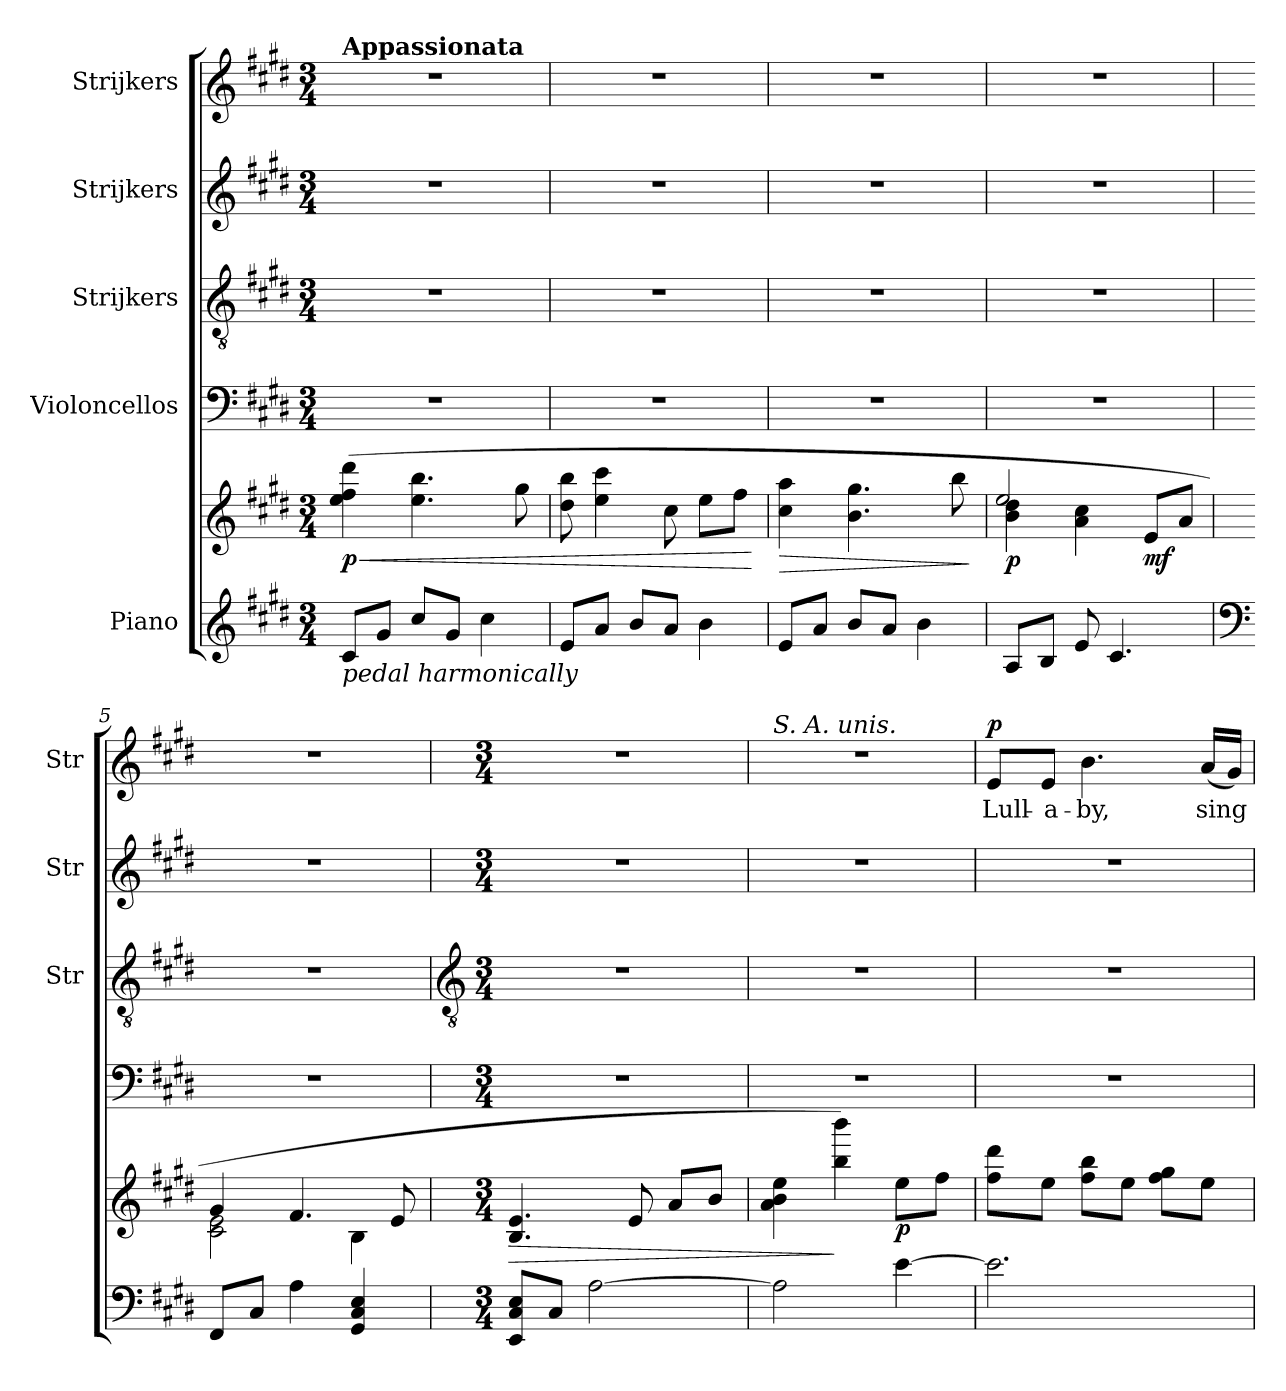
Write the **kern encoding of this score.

**kern	**kern	**dynam	**kern	**kern	**kern	**kern	**text	**dynam
*part5	*part5	*part5	*part4	*part3	*part2	*part1	*part1	*part1
*staff6	*staff5	*staff5/6	*staff4	*staff3	*staff2	*staff1	*staff1	*staff1
*I"Piano	*	*	*I"Violoncellos	*I"Strijkers	*I"Strijkers	*I"Strijkers	*	*
*	*	*	*	*I'Str	*I'Str	*I'Str	*	*
*clefG2	*clefG2	*	*clefF4	*clefGv2	*clefG2	*clefG2	*	*
*k[f#c#g#d#]	*k[f#c#g#d#]	*	*k[f#c#g#d#]	*k[f#c#g#d#]	*k[f#c#g#d#]	*k[f#c#g#d#]	*	*
*E:	*E:	*	*E:	*E:	*E:	*E:	*	*
*M3/4	*M3/4	*	*M3/4	*M3/4	*M3/4	*M3/4	*	*
*MM80	*MM80	*	*MM80	*MM80	*MM80	*MM80	*	*
=1	=1	=1	=1	=1	=1	=1	=1	=1
!	!	!	!	!	!	!LO:TX:a:B:t=Appassionata	!	!
!LO:TX:b:i:t=pedal harmonically	!	!	!	!	!	!	!	!
!	!	!LO:HP:b	!LO:N:vis=1	!LO:N:vis=1	!LO:N:vis=1	!LO:N:vis=1	!	!
*	*^	*	*	*	*	*	*	*
!	!	!	!LO:DY:n=1:b	!	!	!	!	!	!
8c#/L	(>4ee\ 4ff#\ 4ddd#\	4ryy	< p	2.r	2.r	2.r	2.r	.	.
8g#/J	.	.	.	.	.	.	.	.	.
8cc#/L	4.ee\ 4.bb\	4ryy	.	.	.	.	.	.	.
8g#/J	.	.	.	.	.	.	.	.	.
4cc#\	.	4ryy	.	.	.	.	.	.	.
.	8gg#\	.	.	.	.	.	.	.	.
=2	=2	=2	=2	=2	=2	=2	=2	=2	=2
!	!	!	!	!LO:N:vis=1	!LO:N:vis=1	!LO:N:vis=1	!LO:N:vis=1	!	!
8e/L	8dd#\ 8bb\	4ryy	.	2.r	2.r	2.r	2.r	.	.
8a/J	4ee\ 4ccc#\	.	.	.	.	.	.	.	.
8b/L	.	4ryy	.	.	.	.	.	.	.
8a/J	8cc#\	.	.	.	.	.	.	.	.
4b\	8ee\L	4ryy	.	.	.	.	.	.	.
.	8ff#\J	.	.	.	.	.	.	.	.
*	*v	*v	*	*	*	*	*	*	*
.	.	[	.	.	.	.	.	.
=3	=3	=3	=3	=3	=3	=3	=3	=3
!	!	!LO:HP:b	!LO:N:vis=1	!LO:N:vis=1	!LO:N:vis=1	!LO:N:vis=1	!	!
*	*^	*	*	*	*	*	*	*
8e/L	4cc#\ 4aa\	4ryy	>	2.r	2.r	2.r	2.r	.	.
8a/J	.	.	.	.	.	.	.	.	.
8b/L	4.b\ 4.gg#\	4ryy	.	.	.	.	.	.	.
8a/J	.	.	.	.	.	.	.	.	.
4b\	.	4ryy	.	.	.	.	.	.	.
.	8bb\	.	.	.	.	.	.	.	.
*	*v	*v	*	*	*	*	*	*	*
.	.	]	.	.	.	.	.	.
=4	=4	=4	=4	=4	=4	=4	=4	=4
*	*^	*	*	*	*	*	*	*
!	!	!	!LO:DY:b	!LO:N:vis=1	!LO:N:vis=1	!LO:N:vis=1	!LO:N:vis=1	!	!
8A/L	4b\ 4dd#\	2ee/	p	2.r	2.r	2.r	2.r	.	.
8B/J	.	.	.	.	.	.	.	.	.
8e/	4a\ 4cc#\	.	.	.	.	.	.	.	.
4.c#/	.	.	.	.	.	.	.	.	.
!	!	!	!LO:DY:b	!	!	!	!	!	!
.	8e/L	4ryy	mf	.	.	.	.	.	.
.	8a/J	.	.	.	.	.	.	.	.
=5	=5	=5	=5	=5	=5	=5	=5	=5	=5
*clefF4	*	*	*	*	*	*	*	*	*
!	!	!	!	!LO:N:vis=1	!LO:N:vis=1	!LO:N:vis=1	!LO:N:vis=1	!	!
8FF#/L	4g#/	2c#\ 2e\	.	2.r	2.r	2.r	2.r	.	.
8C#/J	.	.	.	.	.	.	.	.	.
4A\	4.f#/	.	.	.	.	.	.	.	.
4GG#/ 4C#/ 4E/	.	4B\	.	.	.	.	.	.	.
.	8e/	.	.	.	.	.	.	.	.
*	*v	*v	*	*	*	*	*	*	*
!!LO:LB:g=z
=6	=6	=6	=6	=6	=6	=6	=6	=6
*	*	*	*	*clefGv2	*	*	*	*
*M3/4	*M3/4	*	*M3/4	*M3/4	*M3/4	*M3/4	*	*
!	!	!LO:HP:b	!LO:N:vis=1	!LO:N:vis=1	!LO:N:vis=1	!LO:N:vis=1	!	!
8EE/ 8C#/ 8E/L	4.B/ 4.e/	>	2.r	2.r	2.r	2.r	.	.
8C#/J	.	.	.	.	.	.	.	.
[2A\	.	.	.	.	.	.	.	.
.	8e/	.	.	.	.	.	.	.
.	8a/L	.	.	.	.	.	.	.
.	8b/J	.	.	.	.	.	.	.
=7	=7	=7	=7	=7	=7	=7	=7	=7
!	!	!	!	!	!	!LO:TX:a:i:t=S. A. unis.	!	!
!	!	!	!LO:N:vis=1	!LO:N:vis=1	!LO:N:vis=1	!LO:N:vis=1	!	!
2A\]	4a\ 4b\ 4ee\	.	2.r	2.r	2.r	2.r	.	.
.	4bb\ 4bbb\)	]	.	.	.	.	.	.
!	!	!LO:DY:b	!	!	!	!	!	!
[4e\	8ee\L	p	.	.	.	.	.	.
.	8ff#\J	.	.	.	.	.	.	.
=8	=8	=8	=8	=8	=8	=8	=8	=8
!	!	!	!LO:N:vis=1	!LO:N:vis=1	!LO:N:vis=1	!	!LO:LY:b	!LO:DY:a
2.e\]	8ff#\ 8ddd#\L	.	2.r	2.r	2.r	8e/L	Lull-	p
!	!	!	!	!	!	!	!LO:LY:b	!
.	8ee\J	.	.	.	.	8e/J	-a-	.
!	!	!	!	!	!	!	!LO:LY:b	!
.	8ff#\ 8bb\L	.	.	.	.	4.b\	-by,	.
.	8ee\J	.	.	.	.	.	.	.
.	8ff#\ 8gg#\L	.	.	.	.	.	.	.
!	!	!	!	!	!	!	!LO:LY:b	!
.	8ee\J	.	.	.	.	(<16a/LL	sing	.
.	.	.	.	.	.	16g#/JJ)	.	.
=	=	=	=	=	=	=	=	=
*-	*-	*-	*-	*-	*-	*-	*-	*-
